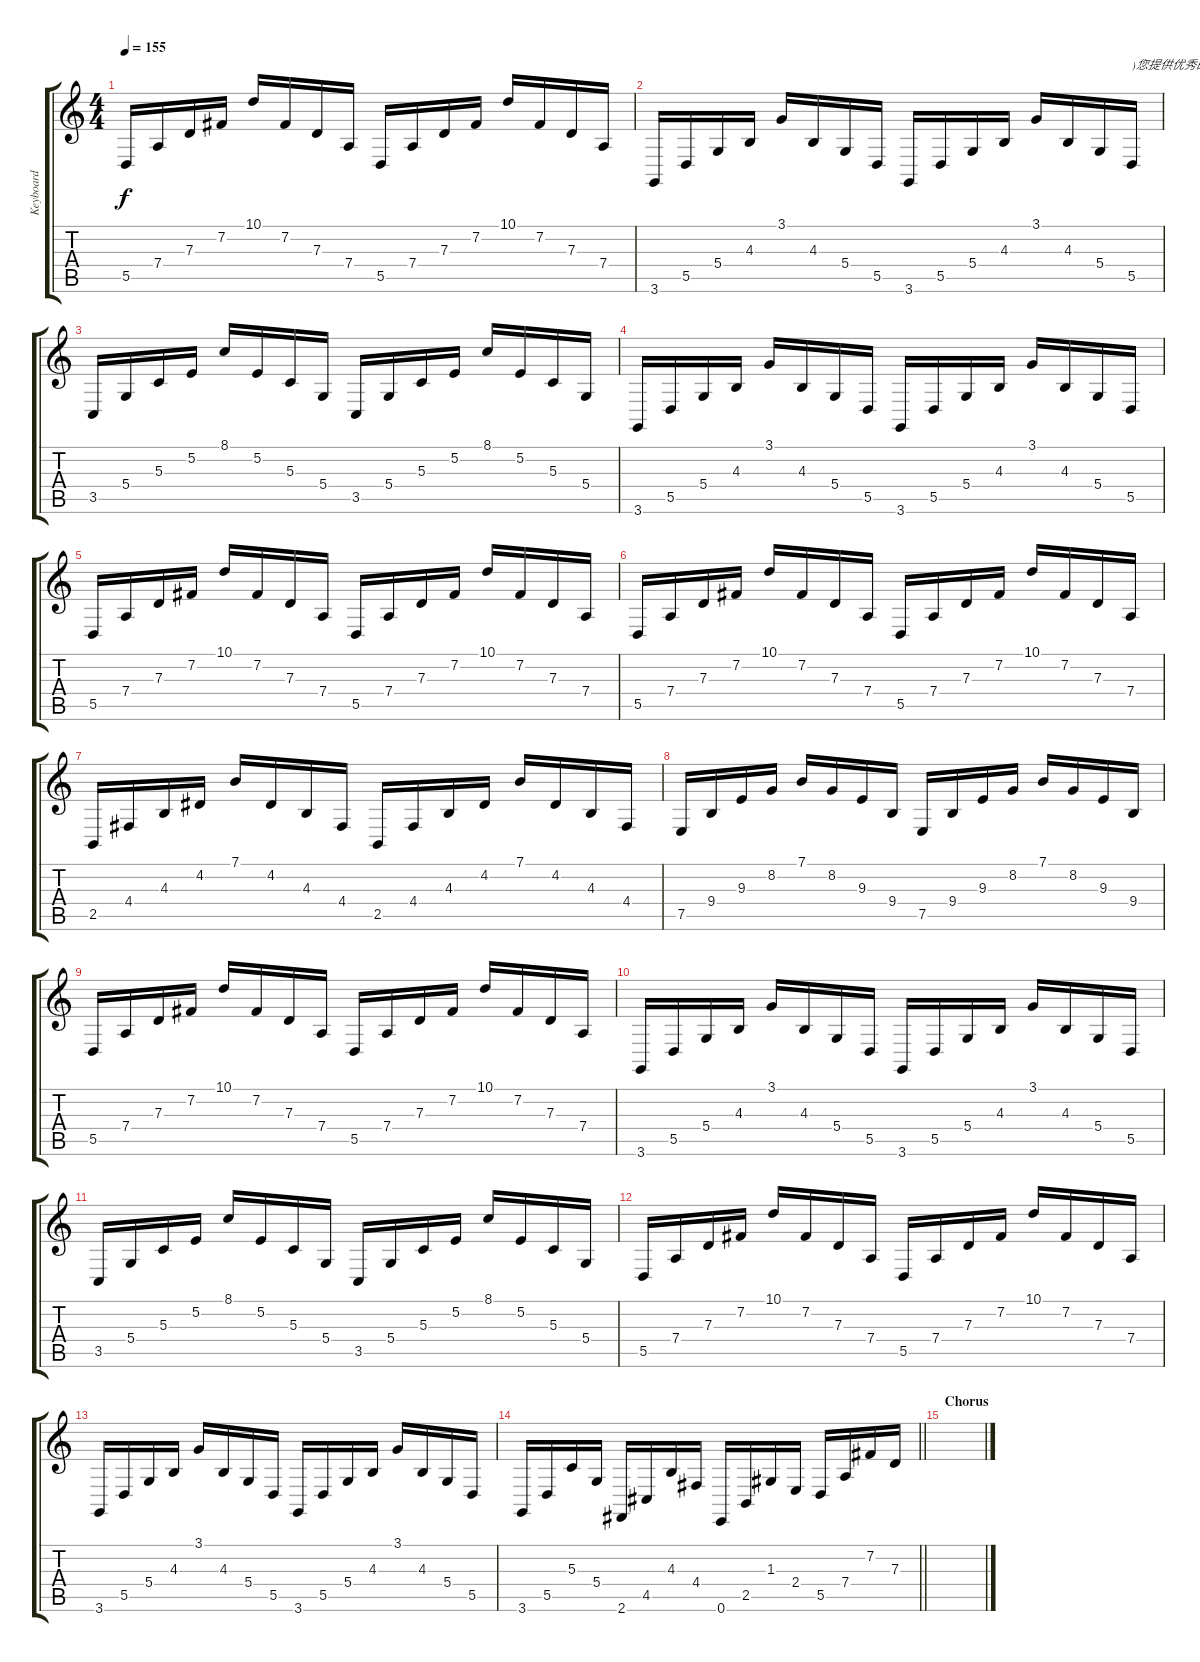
\track ("Keyboard" "Keyboard") {instrument lead2sawtooth}
\staff {score tabs}
\tuning (E4 B3 G3 D3 A2 E2) {hide}
\ts (4 4)
\tempo 155
\clef g2
\ks c
5.5.16{dy f} 7.4.16 7.3.16 7.2.16 10.1.16 7.2.16 7.3.16 7.4.16 5.5.16 7.4.16 7.3.16 7.2.16 10.1.16 7.2.16 7.3.16 7.4.16 |
3.6.16 5.5.16 5.4.16 4.3.16 3.1.16 4.3.16 5.4.16 5.5.16 3.6.16 5.5.16 5.4.16 4.3.16 3.1.16 4.3.16 5.4.16 5.5.16{txt ")您提供优秀的GTP"} |
3.5.16 5.4.16 5.3.16 5.2.16 8.1.16 5.2.16 5.3.16 5.4.16 3.5.16 5.4.16 5.3.16 5.2.16 8.1.16 5.2.16 5.3.16 5.4.16 |
3.6.16 5.5.16 5.4.16 4.3.16 3.1.16 4.3.16 5.4.16 5.5.16 3.6.16 5.5.16 5.4.16 4.3.16 3.1.16 4.3.16 5.4.16 5.5.16 |
5.5.16 7.4.16 7.3.16 7.2.16 10.1.16 7.2.16 7.3.16 7.4.16 5.5.16 7.4.16 7.3.16 7.2.16 10.1.16 7.2.16 7.3.16 7.4.16 |
5.5.16 7.4.16 7.3.16 7.2.16 10.1.16 7.2.16 7.3.16 7.4.16 5.5.16 7.4.16 7.3.16 7.2.16 10.1.16 7.2.16 7.3.16 7.4.16 |
2.5.16 4.4.16 4.3.16 4.2.16 7.1.16 4.2.16 4.3.16 4.4.16 2.5.16 4.4.16 4.3.16 4.2.16 7.1.16 4.2.16 4.3.16 4.4.16 |
7.5.16 9.4.16 9.3.16 8.2.16 7.1.16 8.2.16 9.3.16 9.4.16 7.5.16 9.4.16 9.3.16 8.2.16 7.1.16 8.2.16 9.3.16 9.4.16 |
5.5.16 7.4.16 7.3.16 7.2.16 10.1.16 7.2.16 7.3.16 7.4.16 5.5.16 7.4.16 7.3.16 7.2.16 10.1.16 7.2.16 7.3.16 7.4.16 |
3.6.16 5.5.16 5.4.16 4.3.16 3.1.16 4.3.16 5.4.16 5.5.16 3.6.16 5.5.16 5.4.16 4.3.16 3.1.16 4.3.16 5.4.16 5.5.16 |
3.5.16 5.4.16 5.3.16 5.2.16 8.1.16 5.2.16 5.3.16 5.4.16 3.5.16 5.4.16 5.3.16 5.2.16 8.1.16 5.2.16 5.3.16 5.4.16 |
5.5.16 7.4.16 7.3.16 7.2.16 10.1.16 7.2.16 7.3.16 7.4.16 5.5.16 7.4.16 7.3.16 7.2.16 10.1.16 7.2.16 7.3.16 7.4.16 |
3.6.16 5.5.16 5.4.16 4.3.16 3.1.16 4.3.16 5.4.16 5.5.16 3.6.16 5.5.16 5.4.16 4.3.16 3.1.16 4.3.16 5.4.16 5.5.16 |
\barLineRight lightlight
3.6.16 5.5.16 5.3.16 5.4.16 2.6.16 4.5.16 4.3.16 4.4.16 0.6.16 2.5.16 1.3.16 2.4.16 5.5.16 7.4.16 7.2.16 7.3.16 |
\section ("" "Chorus")
